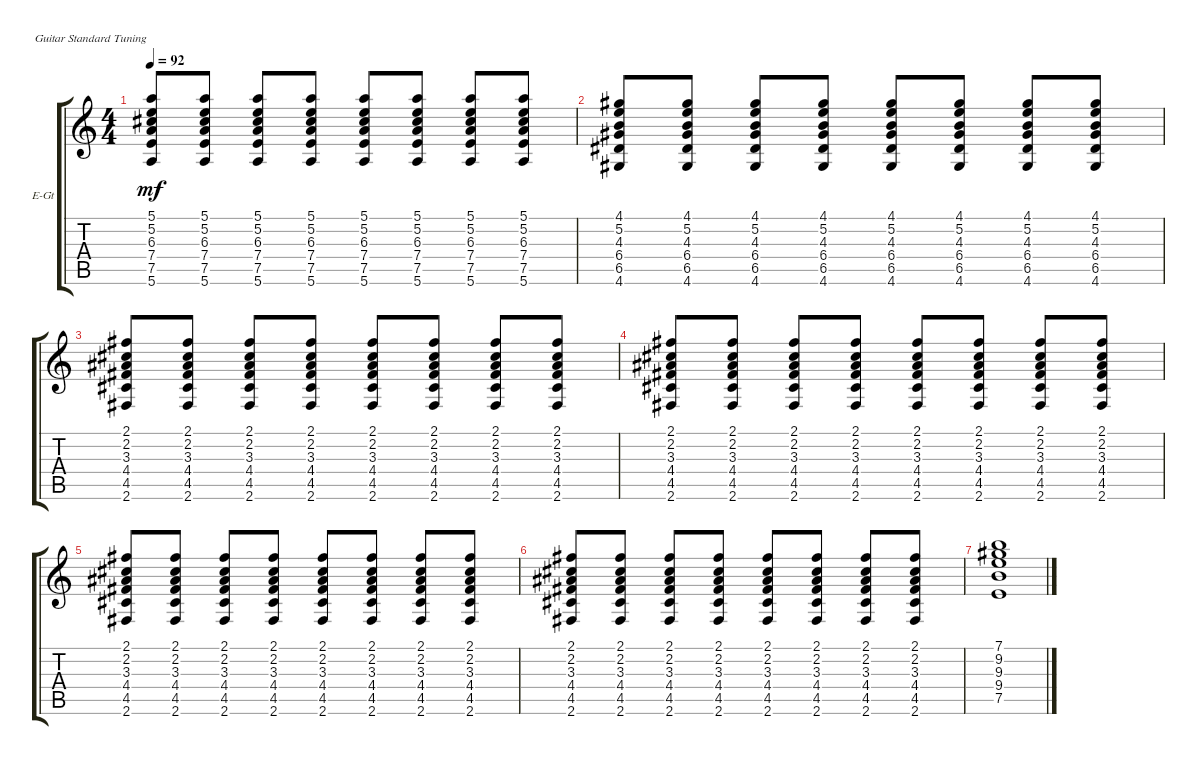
\defaultSystemsLayout 4
\bracketExtendMode groupsimilarinstruments
\firstSystemTrackNameOrientation horizontal
\otherSystemsTrackNameOrientation horizontal
\track ("Acoustic" "E-Gt") {instrument electricguitarclean}
\staff {score tabs}
\tuning (E4 B3 G3 D3 A2 E2)
\ts (4 4)
\tempo 92
\clef g2
\ks c
(5.6 7.5 7.4 6.3 5.2 5.1).8{dy mf} (5.6 7.5 7.4 6.3 5.2 5.1).8 (5.6 7.5 7.4 6.3 5.2 5.1).8 (5.6 7.5 7.4 6.3 5.2 5.1).8 (5.6 7.5 7.4 6.3 5.2 5.1).8 (5.6 7.5 7.4 6.3 5.2 5.1).8 (5.6 7.5 7.4 6.3 5.2 5.1).8 (5.6 7.5 7.4 6.3 5.2 5.1).8 |
(4.6 6.5 6.4 4.3 5.2 4.1).8 (4.6 6.5 6.4 4.3 5.2 4.1).8 (4.6 6.5 6.4 4.3 5.2 4.1).8 (4.6 6.5 6.4 4.3 5.2 4.1).8 (4.6 6.5 6.4 4.3 5.2 4.1).8 (4.6 6.5 6.4 4.3 5.2 4.1).8 (4.6 6.5 6.4 4.3 5.2 4.1).8 (4.6 6.5 6.4 4.3 5.2 4.1).8 |
(2.6 4.5 4.4 3.3 2.2 2.1).8 (2.6 4.5 4.4 3.3 2.2 2.1).8 (2.6 4.5 4.4 3.3 2.2 2.1).8 (2.6 4.5 4.4 3.3 2.2 2.1).8 (2.6 4.5 4.4 3.3 2.2 2.1).8 (2.6 4.5 4.4 3.3 2.2 2.1).8 (2.6 4.5 4.4 3.3 2.2 2.1).8 (2.6 4.5 4.4 3.3 2.2 2.1).8 |
(2.6 4.5 4.4 3.3 2.1 2.2).8 (2.6 4.5 4.4 3.3 2.1 2.2).8 (2.6 4.5 4.4 3.3 2.1 2.2).8 (2.6 4.5 4.4 3.3 2.1 2.2).8 (2.6 4.5 4.4 3.3 2.1 2.2).8 (2.6 4.5 4.4 3.3 2.1 2.2).8 (2.6 4.5 4.4 3.3 2.1 2.2).8 (2.6 4.5 4.4 3.3 2.1 2.2).8 |
(2.6 4.5 4.4 3.3 2.2 2.1).8 (2.6 4.5 4.4 3.3 2.2 2.1).8 (2.6 4.5 4.4 3.3 2.2 2.1).8 (2.6 4.5 4.4 3.3 2.2 2.1).8 (2.6 4.5 4.4 3.3 2.2 2.1).8 (2.6 4.5 4.4 3.3 2.2 2.1).8 (2.6 4.5 4.4 3.3 2.2 2.1).8 (2.6 4.5 4.4 3.3 2.2 2.1).8 |
(2.6 4.5 4.4 3.3 2.1 2.2).8 (2.6 4.5 4.4 3.3 2.1 2.2).8 (2.6 4.5 4.4 3.3 2.1 2.2).8 (2.6 4.5 4.4 3.3 2.1 2.2).8 (2.6 4.5 4.4 3.3 2.1 2.2).8 (2.6 4.5 4.4 3.3 2.1 2.2).8 (2.6 4.5 4.4 3.3 2.1 2.2).8 (2.6 4.5 4.4 3.3 2.1 2.2).8 |
(7.5 9.4 9.3 9.2 7.1).1
